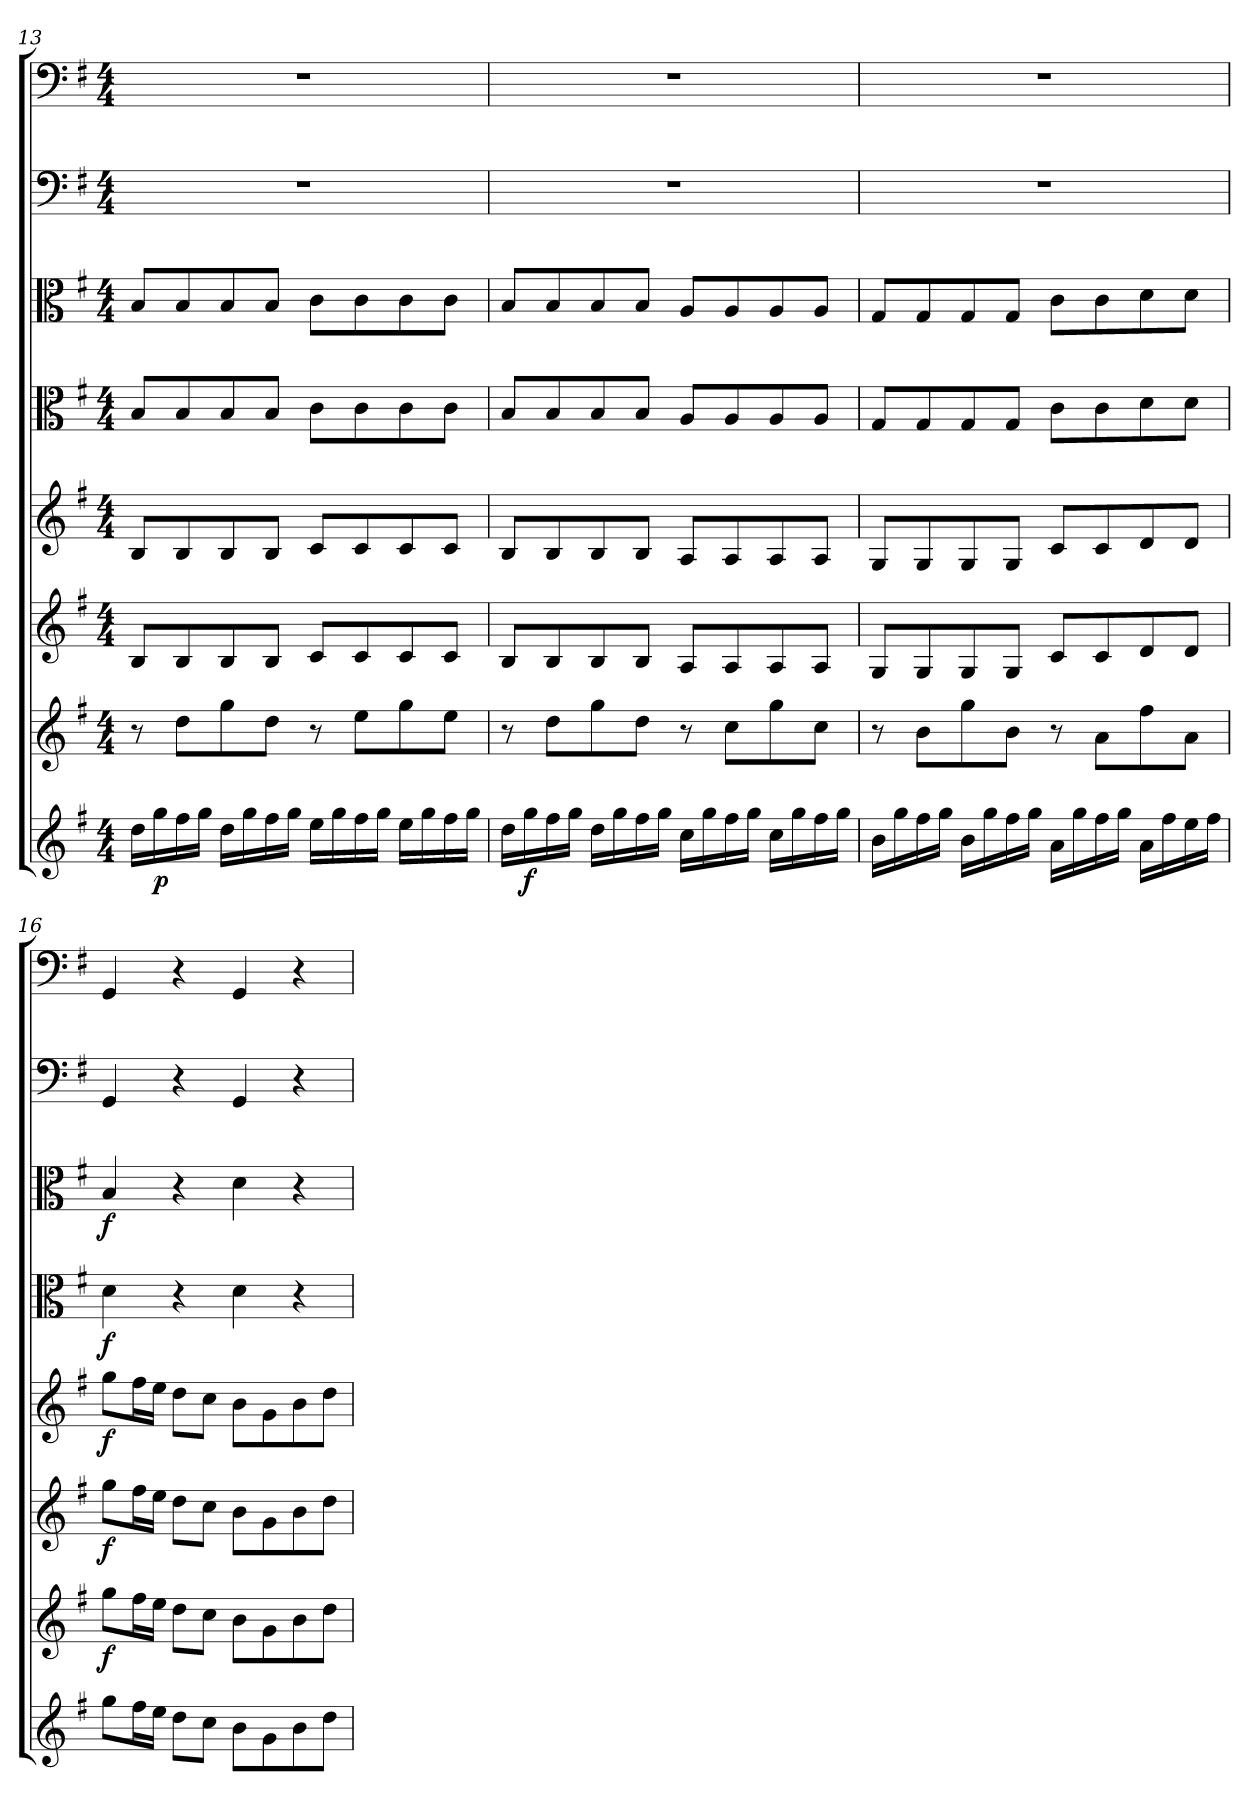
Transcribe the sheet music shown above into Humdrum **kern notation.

**kern	**dynam	**kern	**dynam	**kern	**dynam	**kern	**dynam	**kern	**dynam	**kern	**dynam	**kern	**kern
*part8	*part8	*part7	*part7	*part6	*part6	*part5	*part5	*part4	*part4	*part3	*part3	*part2	*part1
*staff8	*staff8	*staff7	*staff7	*staff6	*staff6	*staff5	*staff5	*staff4	*staff4	*staff3	*staff3	*staff2	*staff1
*clefG2	*	*clefG2	*	*clefG2	*	*clefG2	*	*clefC3	*	*clefC3	*	*clefF4	*clefF4
*k[f#]	*	*k[f#]	*	*k[f#]	*	*k[f#]	*	*k[f#]	*	*k[f#]	*	*k[f#]	*k[f#]
*G:	*	*G:	*	*G:	*	*G:	*	*G:	*	*G:	*	*G:	*G:
*M4/4	*	*M4/4	*	*M4/4	*	*M4/4	*	*M4/4	*	*M4/4	*	*M4/4	*M4/4
=13	=13	=13	=13	=13	=13	=13	=13	=13	=13	=13	=13	=13	=13
16dd\LL	.	8r	.	8B/L	.	8B/L	.	8B/L	.	8B/L	.	1r	1r
16gg\	p	.	.	.	.	.	.	.	.	.	.	.	.
16ff#\	.	8dd\L	.	8B/	.	8B/	.	8B/	.	8B/	.	.	.
16gg\JJ	.	.	.	.	.	.	.	.	.	.	.	.	.
16dd\LL	.	8gg\	.	8B/	.	8B/	.	8B/	.	8B/	.	.	.
16gg\	.	.	.	.	.	.	.	.	.	.	.	.	.
16ff#\	.	8dd\J	.	8B/J	.	8B/J	.	8B/J	.	8B/J	.	.	.
16gg\JJ	.	.	.	.	.	.	.	.	.	.	.	.	.
16ee\LL	.	8r	.	8c/L	.	8c/L	.	8c\L	.	8c\L	.	.	.
16gg\	.	.	.	.	.	.	.	.	.	.	.	.	.
16ff#\	.	8ee\L	.	8c/	.	8c/	.	8c\	.	8c\	.	.	.
16gg\JJ	.	.	.	.	.	.	.	.	.	.	.	.	.
16ee\LL	.	8gg\	.	8c/	.	8c/	.	8c\	.	8c\	.	.	.
16gg\	.	.	.	.	.	.	.	.	.	.	.	.	.
16ff#\	.	8ee\J	.	8c/J	.	8c/J	.	8c\J	.	8c\J	.	.	.
16gg\JJ	.	.	.	.	.	.	.	.	.	.	.	.	.
=14	=14	=14	=14	=14	=14	=14	=14	=14	=14	=14	=14	=14	=14
16dd\LL	.	8r	.	8B/L	.	8B/L	.	8B/L	.	8B/L	.	1r	1r
16gg\	f	.	.	.	.	.	.	.	.	.	.	.	.
16ff#\	.	8dd\L	.	8B/	.	8B/	.	8B/	.	8B/	.	.	.
16gg\JJ	.	.	.	.	.	.	.	.	.	.	.	.	.
16dd\LL	.	8gg\	.	8B/	.	8B/	.	8B/	.	8B/	.	.	.
16gg\	.	.	.	.	.	.	.	.	.	.	.	.	.
16ff#\	.	8dd\J	.	8B/J	.	8B/J	.	8B/J	.	8B/J	.	.	.
16gg\JJ	.	.	.	.	.	.	.	.	.	.	.	.	.
16cc\LL	.	8r	.	8A/L	.	8A/L	.	8A/L	.	8A/L	.	.	.
16gg\	.	.	.	.	.	.	.	.	.	.	.	.	.
16ff#\	.	8cc\L	.	8A/	.	8A/	.	8A/	.	8A/	.	.	.
16gg\JJ	.	.	.	.	.	.	.	.	.	.	.	.	.
16cc\LL	.	8gg\	.	8A/	.	8A/	.	8A/	.	8A/	.	.	.
16gg\	.	.	.	.	.	.	.	.	.	.	.	.	.
16ff#\	.	8cc\J	.	8A/J	.	8A/J	.	8A/J	.	8A/J	.	.	.
16gg\JJ	.	.	.	.	.	.	.	.	.	.	.	.	.
=15	=15	=15	=15	=15	=15	=15	=15	=15	=15	=15	=15	=15	=15
16b\LL	.	8r	.	8G/L	.	8G/L	.	8G/L	.	8G/L	.	1r	1r
16gg\	.	.	.	.	.	.	.	.	.	.	.	.	.
16ff#\	.	8b\L	.	8G/	.	8G/	.	8G/	.	8G/	.	.	.
16gg\JJ	.	.	.	.	.	.	.	.	.	.	.	.	.
16b\LL	.	8gg\	.	8G/	.	8G/	.	8G/	.	8G/	.	.	.
16gg\	.	.	.	.	.	.	.	.	.	.	.	.	.
16ff#\	.	8b\J	.	8G/J	.	8G/J	.	8G/J	.	8G/J	.	.	.
16gg\JJ	.	.	.	.	.	.	.	.	.	.	.	.	.
16a\LL	.	8r	.	8c/L	.	8c/L	.	8c\L	.	8c\L	.	.	.
16gg\	.	.	.	.	.	.	.	.	.	.	.	.	.
16ff#\	.	8a\L	.	8c/	.	8c/	.	8c\	.	8c\	.	.	.
16gg\JJ	.	.	.	.	.	.	.	.	.	.	.	.	.
16a\LL	.	8ff#\	.	8d/	.	8d/	.	8d\	.	8d\	.	.	.
16ff#\	.	.	.	.	.	.	.	.	.	.	.	.	.
16ee\	.	8a\J	.	8d/J	.	8d/J	.	8d\J	.	8d\J	.	.	.
16ff#\JJ	.	.	.	.	.	.	.	.	.	.	.	.	.
=16	=16	=16	=16	=16	=16	=16	=16	=16	=16	=16	=16	=16	=16
8gg\L	.	8gg\L	f	8gg\L	f	8gg\L	f	4d\	f	4B/	f	4GG/	4GG/
16ff#\L	.	16ff#\L	.	16ff#\L	.	16ff#\L	.	.	.	.	.	.	.
16ee\JJ	.	16ee\JJ	.	16ee\JJ	.	16ee\JJ	.	.	.	.	.	.	.
8dd\L	.	8dd\L	.	8dd\L	.	8dd\L	.	4r	.	4r	.	4r	4r
8cc\J	.	8cc\J	.	8cc\J	.	8cc\J	.	.	.	.	.	.	.
8b\L	.	8b\L	.	8b\L	.	8b\L	.	4d\	.	4d\	.	4GG/	4GG/
8g\	.	8g\	.	8g\	.	8g\	.	.	.	.	.	.	.
8b\	.	8b\	.	8b\	.	8b\	.	4r	.	4r	.	4r	4r
8dd\J	.	8dd\J	.	8dd\J	.	8dd\J	.	.	.	.	.	.	.
=	=	=	=	=	=	=	=	=	=	=	=	=	=
*-	*-	*-	*-	*-	*-	*-	*-	*-	*-	*-	*-	*-	*-
